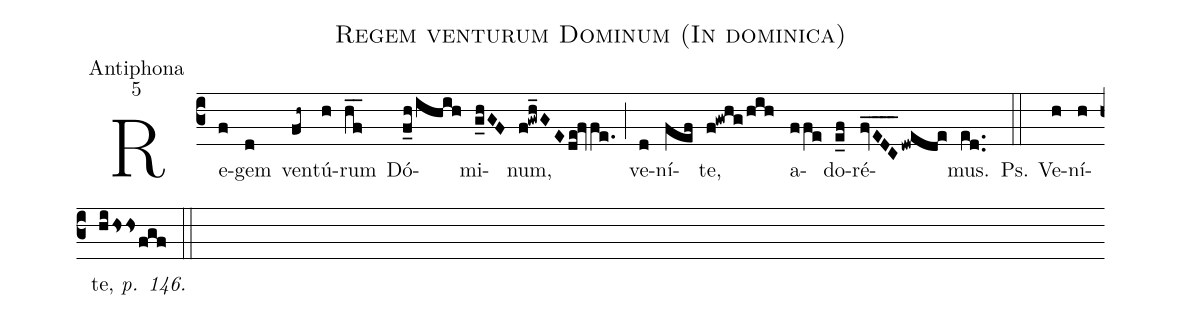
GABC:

name:Regem venturum Dominum (In dominica);
office-part:Antiphona;
mode:5;
%%
(c3) Re(f)gem(d) ven(fh~)tú(h)rum(hf__) Dó(f_h/ihih)mi(g_hGF)num,(f!gwh_GEde!fvfe.) (;) ve(d)ní(fef)te,(f!gwhg/hih) a(ffe)do(e_f)ré(fvEDC____/dw@ed@e)mus.(ed..) (::) Ps. V{e}(h)ní(h)t{e}, <i>p. 146.</i>(hi/hshsfgf) (::)
